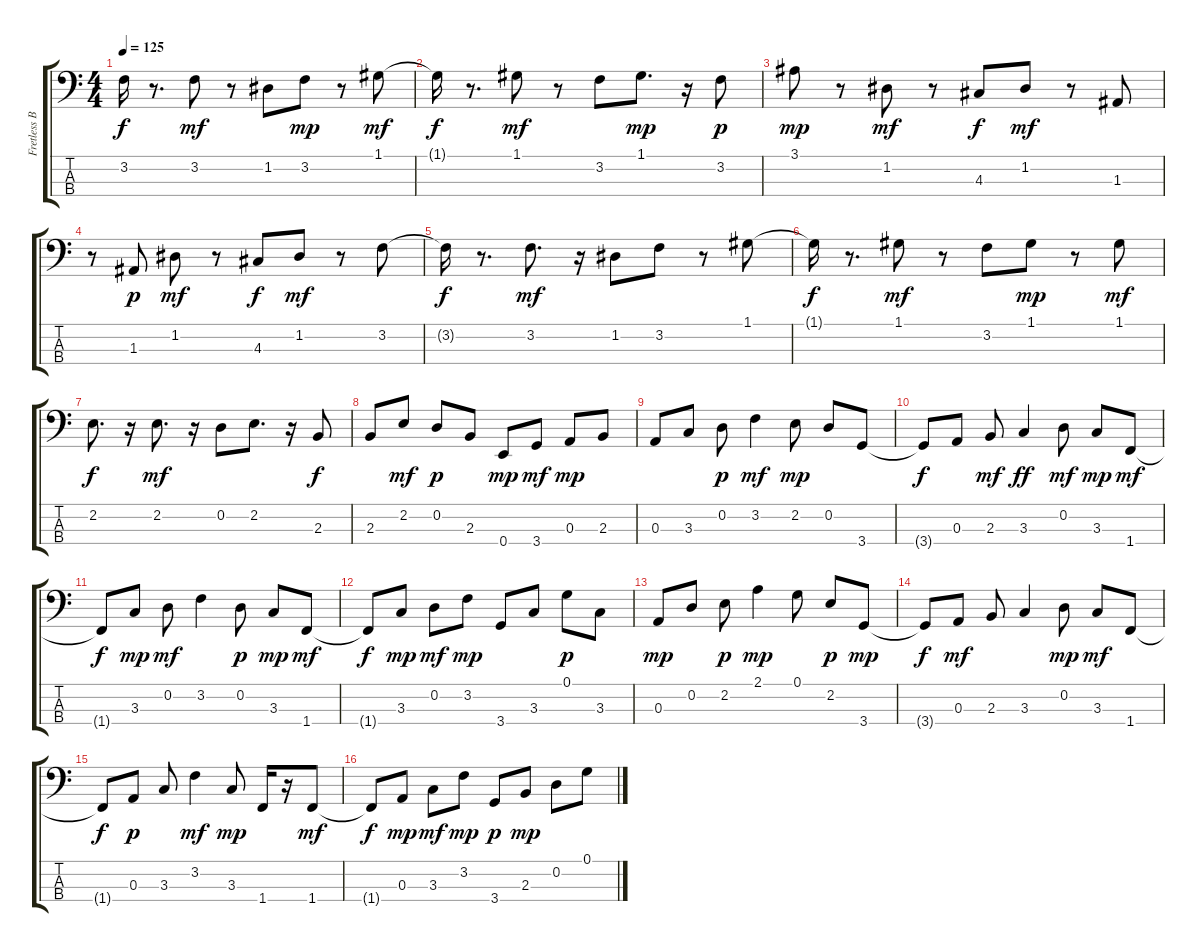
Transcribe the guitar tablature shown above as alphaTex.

\track ("Fretless Bass" "Fretless B") {instrument electricbassfinger}
\staff {score tabs}
\tuning (G2 D2 A1 E1) {hide}
\ts (4 4)
\tempo 125
\clef f4
\ks c
3.2{t}.16{dy f} r.8{d} 3.2.8{dy mf} r.8 1.2.8 3.2.8{dy mp} r.8 1.1.8{dy mf} |
1.1{t}.16{dy f} r.8{d} 1.1.8{dy mf} r.8 3.2.8 1.1.8{d dy mp} r.16 3.2.8{dy p} |
3.1.8{dy mp} r.8 1.2.8{dy mf} r.8 4.3.8{dy f} 1.2.8{dy mf} r.8 1.3.8 |
r.8 1.3.8{dy p} 1.2.8{dy mf} r.8 4.3.8{dy f} 1.2.8{dy mf} r.8 3.2.8 |
3.2{t}.16{dy f} r.8{d} 3.2.8{d dy mf} r.16 1.2.8 3.2.8 r.8 1.1.8 |
1.1{t}.16{dy f} r.8{d} 1.1.8{dy mf} r.8 3.2.8 1.1.8{dy mp} r.8 1.1.8{dy mf} |
2.2.8{d dy f} r.16 2.2.8{d dy mf} r.16 0.2.8 2.2.8{d} r.16 2.3.8{dy f} |
2.3.8 2.2.8{dy mf} 0.2.8{dy p} 2.3.8 0.4.8{dy mp} 3.4.8{dy mf} 0.3.8{dy mp} 2.3.8 |
0.3.8 3.3.8 0.2.8{dy p} 3.2.4{dy mf} 2.2.8{dy mp} 0.2.8 3.4.8 |
3.4{t}.8{dy f} 0.3.8 2.3.8{dy mf} 3.3.4{dy ff} 0.2.8{dy mf} 3.3.8{dy mp} 1.4.8{dy mf} |
1.4{t}.8{dy f} 3.3.8{dy mp} 0.2.8{dy mf} 3.2.4 0.2.8{dy p} 3.3.8{dy mp} 1.4.8{dy mf} |
1.4{t}.8{dy f} 3.3.8{dy mp} 0.2.8{dy mf} 3.2.8{dy mp} 3.4.8 3.3.8 0.1.8{dy p} 3.3.8 |
0.3.8{dy mp} 0.2.8 2.2.8{dy p} 2.1.4{dy mp} 0.1.8 2.2.8{dy p} 3.4.8{dy mp} |
3.4{t}.8{dy f} 0.3.8{dy mf} 2.3.8 3.3.4 0.2.8{dy mp} 3.3.8{dy mf} 1.4.8 |
1.4{t}.8{dy f} 0.3.8{dy p} 3.3.8 3.2.4{dy mf} 3.3.8{dy mp} 1.4.16 r.16 1.4.8{dy mf} |
1.4{t}.8{dy f} 0.3.8{dy mp} 3.3.8{dy mf} 3.2.8{dy mp} 3.4.8{dy p} 2.3.8{dy mp} 0.2.8 0.1.8
